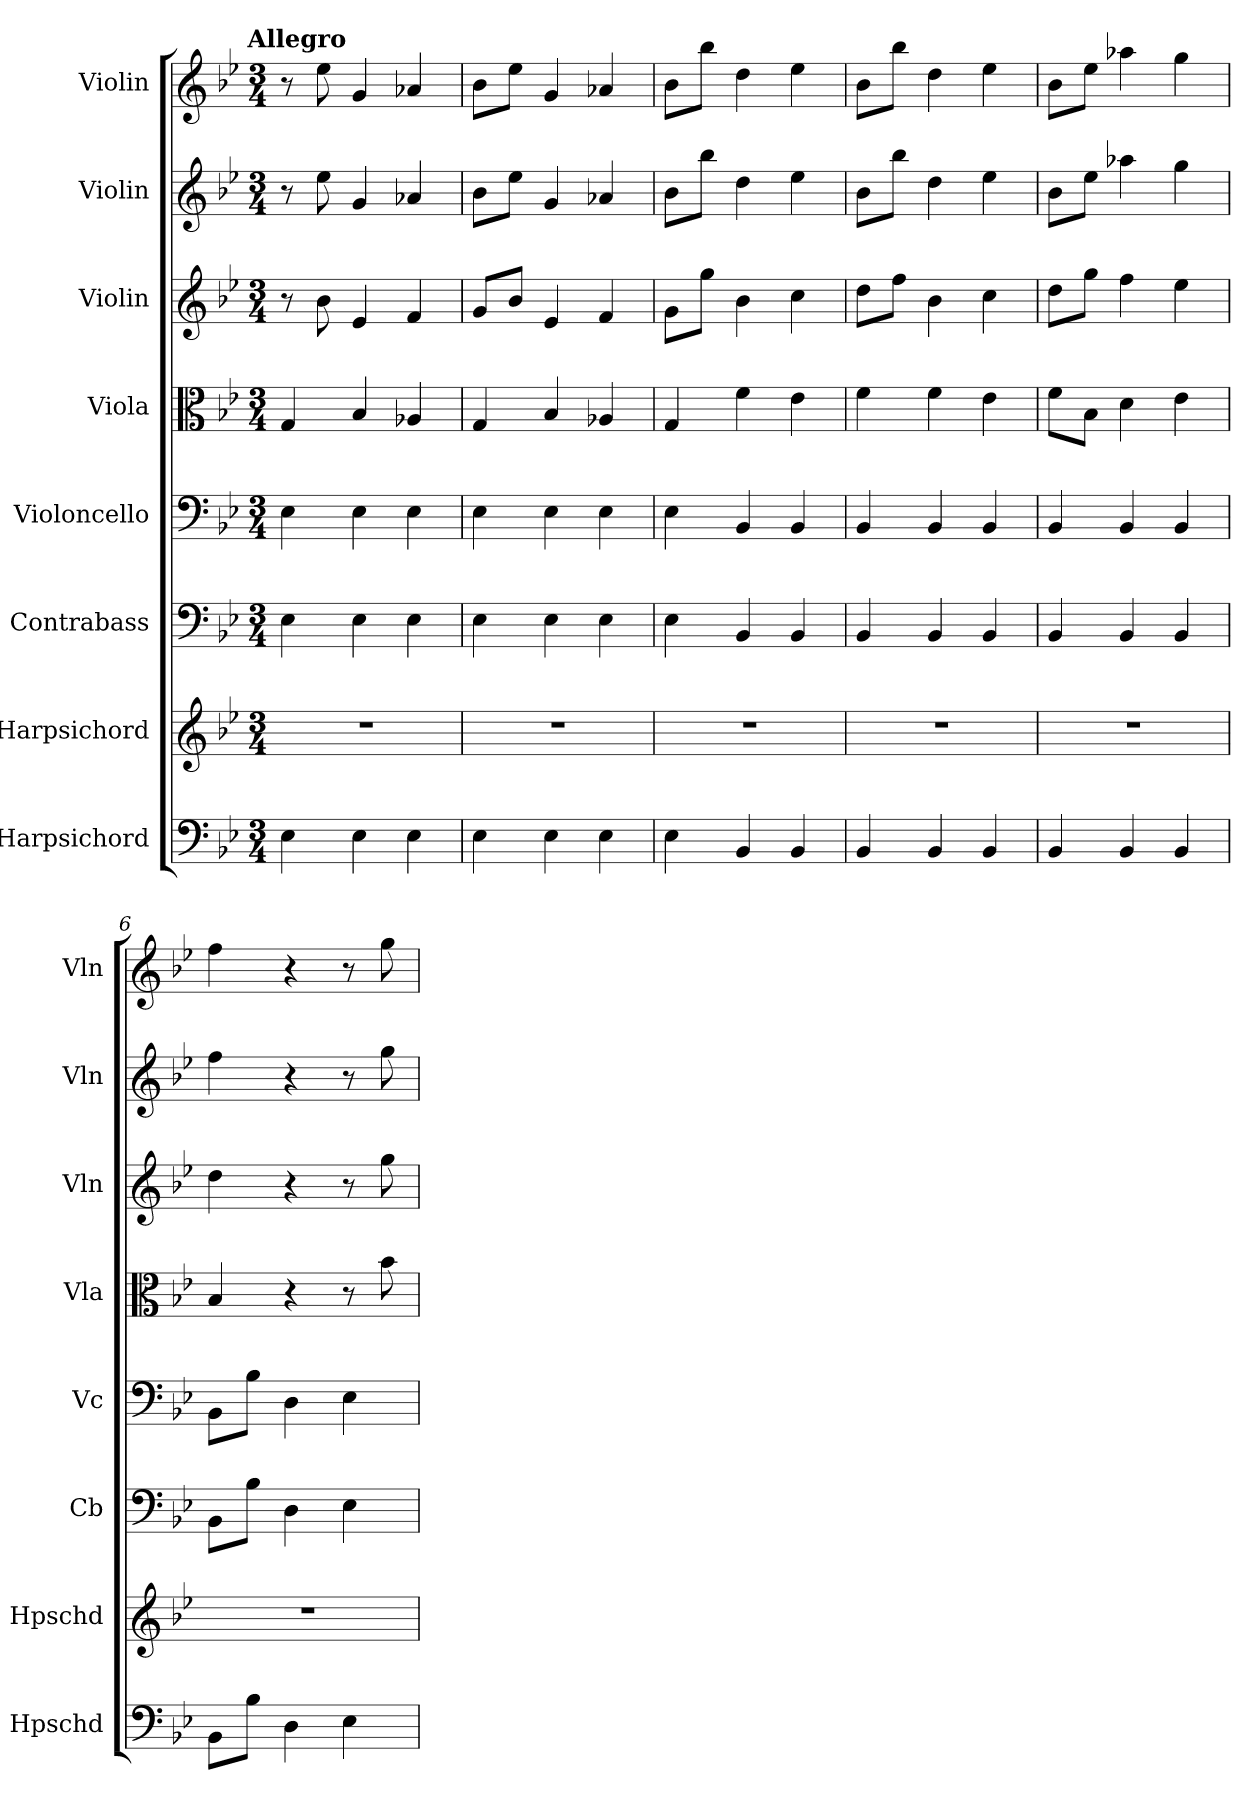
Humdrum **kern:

**kern	**kern	**kern	**kern	**kern	**kern	**kern	**kern
*part8	*part7	*part6	*part5	*part4	*part3	*part2	*part1
*staff8	*staff7	*staff6	*staff5	*staff4	*staff3	*staff2	*staff1
*I"Harpsichord	*I"Harpsichord	*I"Contrabass	*I"Violoncello	*I"Viola	*I"Violin	*I"Violin	*I"Violin
*I'Hpschd	*I'Hpschd	*I'Cb	*I'Vc	*I'Vla	*I'Vln	*I'Vln	*I'Vln
*clefF4	*clefG2	*clefF4	*clefF4	*clefC3	*clefG2	*clefG2	*clefG2
*k[b-e-]	*k[b-e-]	*k[b-e-]	*k[b-e-]	*k[b-e-]	*k[b-e-]	*k[b-e-]	*k[b-e-]
!!LO:TX:omd:t=Allegro
*M3/4	*M3/4	*M3/4	*M3/4	*M3/4	*M3/4	*M3/4	*M3/4
*MM120	*MM120	*MM120	*MM120	*MM120	*MM120	*MM120	*MM120
=1	=1	=1	=1	=1	=1	=1	=1
4E-\	2.r	4E-\	4E-\	4G/	8r	8r	8r
.	.	.	.	.	8b-\	8ee-\	8ee-\
4E-\	.	4E-\	4E-\	4B-/	4e-/	4g/	4g/
4E-\	.	4E-\	4E-\	4A-X/	4f/	4a-X/	4a-X/
=2	=2	=2	=2	=2	=2	=2	=2
4E-\	2.r	4E-\	4E-\	4G/	8g/L	8b-\L	8b-\L
.	.	.	.	.	8b-/J	8ee-\J	8ee-\J
4E-\	.	4E-\	4E-\	4B-/	4e-/	4g/	4g/
4E-\	.	4E-\	4E-\	4A-X/	4f/	4a-X/	4a-X/
=3	=3	=3	=3	=3	=3	=3	=3
4E-\	2.r	4E-\	4E-\	4G/	8g\L	8b-\L	8b-\L
.	.	.	.	.	8gg\J	8bb-\J	8bb-\J
4BB-/	.	4BB-/	4BB-/	4f\	4b-\	4dd\	4dd\
4BB-/	.	4BB-/	4BB-/	4e-\	4cc\	4ee-\	4ee-\
=4	=4	=4	=4	=4	=4	=4	=4
4BB-/	2.r	4BB-/	4BB-/	4f\	8dd\L	8b-\L	8b-\L
.	.	.	.	.	8ff\J	8bb-\J	8bb-\J
4BB-/	.	4BB-/	4BB-/	4f\	4b-\	4dd\	4dd\
4BB-/	.	4BB-/	4BB-/	4e-\	4cc\	4ee-\	4ee-\
=5	=5	=5	=5	=5	=5	=5	=5
4BB-/	2.r	4BB-/	4BB-/	8f\L	8dd\L	8b-\L	8b-\L
.	.	.	.	8B-\J	8gg\J	8ee-\J	8ee-\J
4BB-/	.	4BB-/	4BB-/	4d\	4ff\	4aa-X\	4aa-X\
4BB-/	.	4BB-/	4BB-/	4e-\	4ee-\	4gg\	4gg\
=6	=6	=6	=6	=6	=6	=6	=6
8BB-\L	2.r	8BB-\L	8BB-\L	4B-/	4dd\	4ff\	4ff\
8B-\J	.	8B-\J	8B-\J	.	.	.	.
4D\	.	4D\	4D\	4r	4r	4r	4r
4E-\	.	4E-\	4E-\	8r	8r	8r	8r
.	.	.	.	8b-\	8gg\	8gg\	8gg\
=	=	=	=	=	=	=	=
*-	*-	*-	*-	*-	*-	*-	*-
